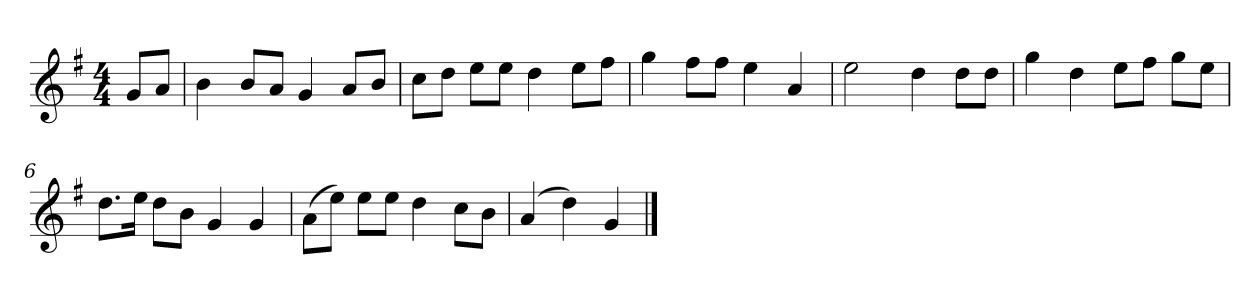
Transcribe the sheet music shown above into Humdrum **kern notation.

**kern
*part1
*staff1
*k[f#]
*M4/4
*MM120
=
8gL
8aJ
=1
4b
8bL
8aJ
4g
8aL
8bJ
=2
8ccL
8ddJ
8eeL
8eeJ
4dd
8eeL
8ff#J
=3
4gg
8ff#L
8ff#J
4ee
4a
=4
2ee
4dd
8ddL
8ddJ
=5
4gg
4dd
8eeL
8ff#J
8ggL
8eeJ
=6
8.ddL
16eeJk
8ddL
8bJ
4g
4g
=7
(8aL
8eeJ)
8eeL
8eeJ
4dd
8ccL
8bJ
=8
(4a
4dd)
4g
==
*-
